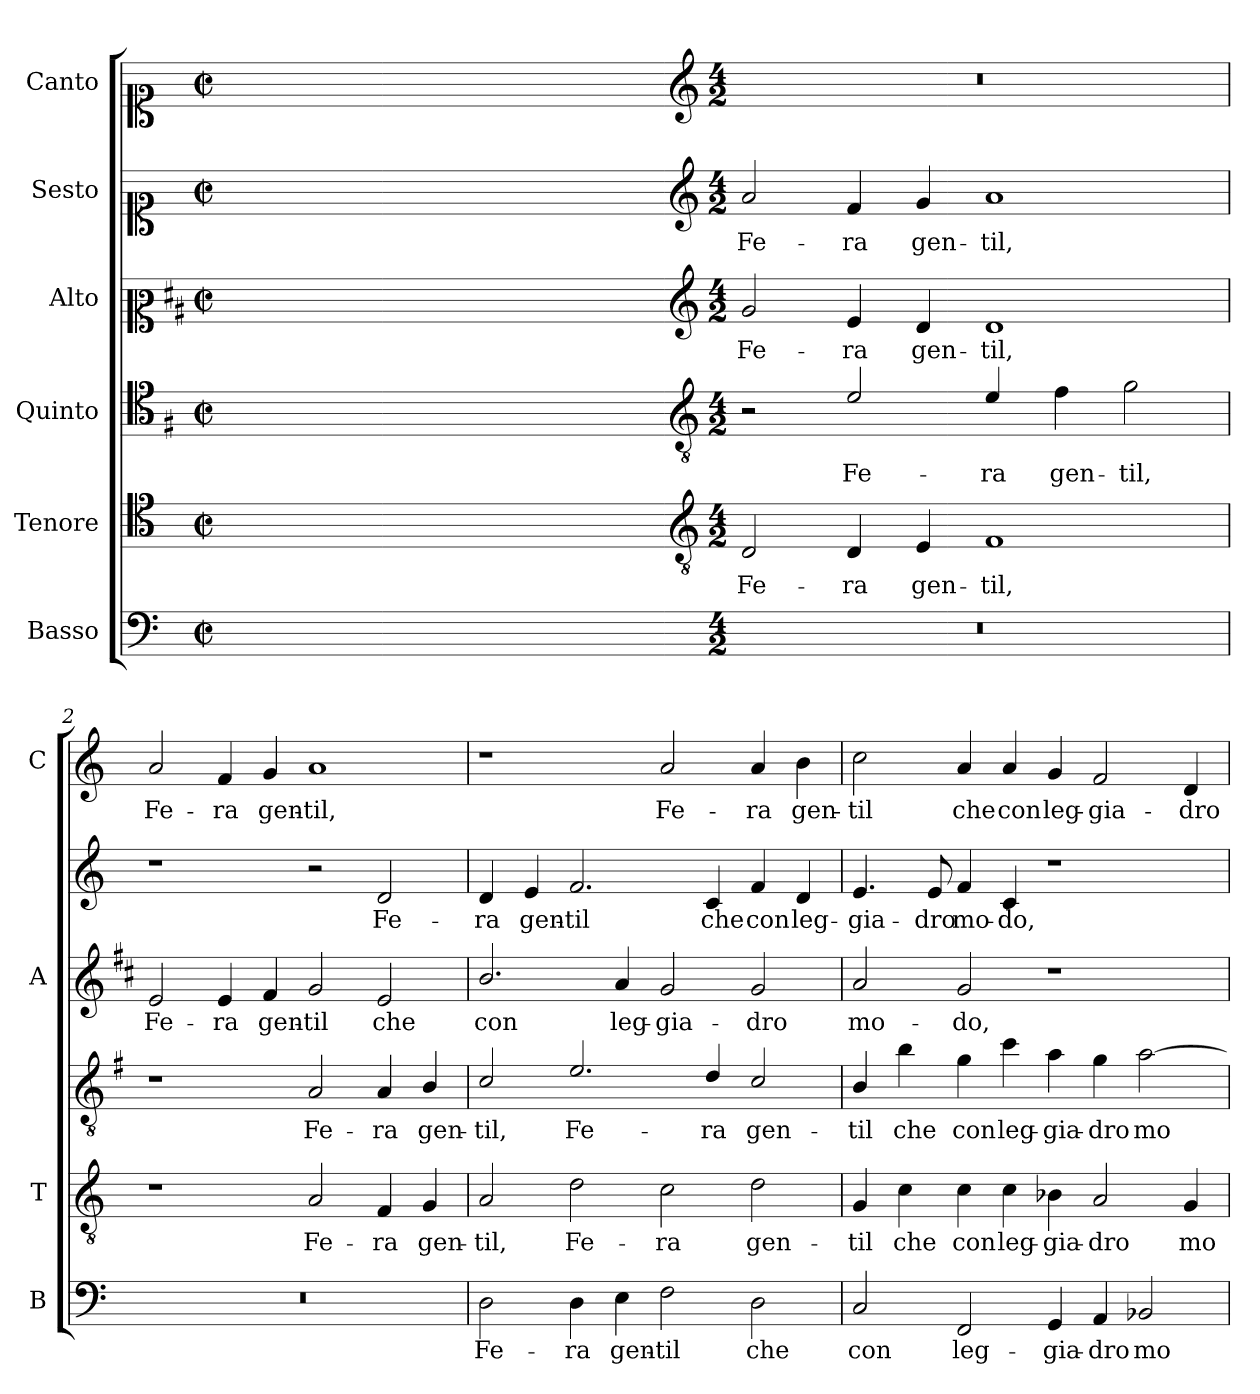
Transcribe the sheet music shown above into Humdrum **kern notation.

**kern	**text	**kern	**text	**kern	**text	**kern	**text	**kern	**text	**kern	**text
*part6	*part6	*part5	*part5	*part4	*part4	*part3	*part3	*part2	*part2	*part1	*part1
*staff6	*staff6	*staff5	*staff5	*staff4	*staff4	*staff3	*staff3	*staff2	*staff2	*staff1	*staff1
*I"Basso	*	*I"Tenore	*	*I"Quinto	*	*I"Alto	*	*I"Sesto	*	*I"Canto	*
*I'B	*	*I'T	*	*	*	*I'A	*	*	*	*I'C	*
*clefF4	*	*clefC4	*	*clefC4	*	*clefC2	*	*clefC1	*	*clefC1	*
*	*	*	*	*ITrd4c7	*	*ITrd1c2	*	*	*	*	*
*k[]	*	*k[]	*	*k[]	*	*k[]	*	*k[]	*	*k[]	*
*C:	*	*C:	*	*C:	*	*C:	*	*C:	*	*C:	*
*M2/2	*	*M2/2	*	*M2/2	*	*M2/2	*	*M2/2	*	*M2/2	*
*met(c|)	*	*met(c|)	*	*met(c|)	*	*met(c|)	*	*met(c|)	*	*met(c|)	*
=	=	=	=	=	=	=	=	=	=	=	=
1ryy	.	1ryy	.	1ryy	.	1ryy	.	1ryy	.	1ryy	.
=1X-	=1X-	=1X-	=1X-	=1X-	=1X-	=1X-	=1X-	=1X-	=1X-	=1X-	=1X-
4ryy	.	4ryy	.	4ryy	.	4ryy	.	4ryy	.	4ryy	.
4ryy	.	4ryy	.	4ryy	.	4ryy	.	4ryy	.	4ryy	.
4ryy	.	4ryy	.	4ryy	.	4ryy	.	4ryy	.	4ryy	.
4ryy	.	4ryy	.	4ryy	.	4ryy	.	4ryy	.	4ryy	.
=1-	=1-	=1-	=1-	=1-	=1-	=1-	=1-	=1-	=1-	=1-	=1-
*	*	*clefGv2	*	*clefGv2	*	*clefG2	*	*clefG2	*	*clefG2	*
*M4/2	*	*M4/2	*	*M4/2	*	*M4/2	*	*M4/2	*	*M4/2	*
!	!	!	!LO:LY:b	!	!	!	!LO:LY:b	!	!LO:LY:b	!	!
0r	.	2D/	Fe-	2r	.	2f/	Fe-	2a/	Fe-	0r	.
!	!	!	!LO:LY:b	!	!LO:LY:b	!	!LO:LY:b	!	!LO:LY:b	!	!
.	.	4D/	-ra	2A/	Fe-	4d/	-ra	4f/	-ra	.	.
!	!	!	!LO:LY:b	!	!	!	!LO:LY:b	!	!LO:LY:b	!	!
.	.	4E/	gen-	.	.	4c/	gen-	4g/	gen-	.	.
!	!	!	!LO:LY:b	!	!LO:LY:b	!	!LO:LY:b	!	!LO:LY:b	!	!
.	.	1F	-til,	4A/	-ra	1c	-til,	1a	-til,	.	.
!	!	!	!	!	!LO:LY:b	!	!	!	!	!	!
.	.	.	.	4B\	gen-	.	.	.	.	.	.
!	!	!	!	!	!LO:LY:b	!	!	!	!	!	!
.	.	.	.	2c\	-til,	.	.	.	.	.	.
=2	=2	=2	=2	=2	=2	=2	=2	=2	=2	=2	=2
!	!	!	!	!	!	!	!LO:LY:b	!	!	!	!LO:LY:b
0r	.	1r	.	1r	.	2d/	Fe-	1r	.	2a/	Fe-
!	!	!	!	!	!	!	!LO:LY:b	!	!	!	!LO:LY:b
.	.	.	.	.	.	4d/	-ra	.	.	4f/	-ra
!	!	!	!	!	!	!	!LO:LY:b	!	!	!	!LO:LY:b
.	.	.	.	.	.	4e/	gen-	.	.	4g/	gen-
!	!	!	!LO:LY:b	!	!LO:LY:b	!	!LO:LY:b	!	!	!	!LO:LY:b
.	.	2A/	Fe-	2D/	Fe-	2f/	-til	2r	.	1a	-til,
!	!	!	!LO:LY:b	!	!LO:LY:b	!	!LO:LY:b	!	!LO:LY:b	!	!
.	.	4F/	-ra	4D/	-ra	2d/	che	2d/	Fe-	.	.
!	!	!	!LO:LY:b	!	!LO:LY:b	!	!	!	!	!	!
.	.	4G/	gen-	4E/	gen-	.	.	.	.	.	.
=3	=3	=3	=3	=3	=3	=3	=3	=3	=3	=3	=3
!	!LO:LY:b	!	!LO:LY:b	!	!LO:LY:b	!	!LO:LY:b	!	!LO:LY:b	!	!
2D\	Fe-	2A/	-til,	2F/	-til,	2.a/	con	4d/	-ra	1r	.
!	!	!	!	!	!	!	!	!	!LO:LY:b	!	!
.	.	.	.	.	.	.	.	4e/	gen-	.	.
!	!LO:LY:b	!	!LO:LY:b	!	!LO:LY:b	!	!	!	!LO:LY:b	!	!
4D\	-ra	2d\	Fe-	2.A/	Fe-	.	.	2.f/	-til	.	.
!	!LO:LY:b	!	!	!	!	!	!LO:LY:b	!	!	!	!
4E\	gen-	.	.	.	.	4g/	leg-	.	.	.	.
!	!LO:LY:b	!	!LO:LY:b	!	!	!	!LO:LY:b	!	!	!	!LO:LY:b
2F\	-til	2c\	-ra	.	.	2f/	-gia-	.	.	2a/	Fe-
!	!	!	!	!	!LO:LY:b	!	!	!	!LO:LY:b	!	!
.	.	.	.	4G/	-ra	.	.	4c/	che	.	.
!	!LO:LY:b	!	!LO:LY:b	!	!LO:LY:b	!	!LO:LY:b	!	!LO:LY:b	!	!LO:LY:b
2D\	che	2d\	gen-	2F/	gen-	2f/	-dro	4f/	con	4a/	-ra
!	!	!	!	!	!	!	!	!	!LO:LY:b	!	!LO:LY:b
.	.	.	.	.	.	.	.	4d/	leg-	4b\	gen-
!!LO:LB:g=z
=4	=4	=4	=4	=4	=4	=4	=4	=4	=4	=4	=4
!	!LO:LY:b	!	!LO:LY:b	!	!LO:LY:b	!	!LO:LY:b	!	!LO:LY:b	!	!LO:LY:b
2C/	con	4G/	-til	4E/	-til	2g/	mo-	4.e/	-gia-	2cc\	-til
!	!	!	!LO:LY:b	!	!LO:LY:b	!	!	!	!	!	!
.	.	4c\	che	4e\	che	.	.	.	.	.	.
!	!	!	!	!	!	!	!	!	!LO:LY:b	!	!
.	.	.	.	.	.	.	.	8e/	-dro	.	.
!	!LO:LY:b	!	!LO:LY:b	!	!LO:LY:b	!	!LO:LY:b	!	!LO:LY:b	!	!LO:LY:b
2FF/	leg-	4c\	con	4c\	con	2f/	-do,	4f/	mo-	4a/	che
!	!	!	!LO:LY:b	!	!LO:LY:b	!	!	!	!LO:LY:b	!	!LO:LY:b
.	.	4c\	leg-	4f\	leg-	.	.	4c/	-do,	4a/	con
!	!LO:LY:b	!	!LO:LY:b	!	!LO:LY:b	!	!	!	!	!	!LO:LY:b
4GG/	-gia-	4B-X\	-gia-	4d\	-gia-	1r	.	1r	.	4g/	leg-
!	!LO:LY:b	!	!LO:LY:b	!	!LO:LY:b	!	!	!	!	!	!LO:LY:b
4AA/	-dro	2A/	-dro	4c\	-dro	.	.	.	.	2f/	-gia-
!	!LO:LY:b	!	!	!	!LO:LY:b	!	!	!	!	!	!
2BB-X/	mo-	.	.	[2d\	mo-	.	.	.	.	.	.
!	!	!	!LO:LY:b	!	!	!	!	!	!	!	!LO:LY:b
.	.	4G/	mo-	.	.	.	.	.	.	4d/	-dro
=	=	=	=	=	=	=	=	=	=	=	=
*-	*-	*-	*-	*-	*-	*-	*-	*-	*-	*-	*-
